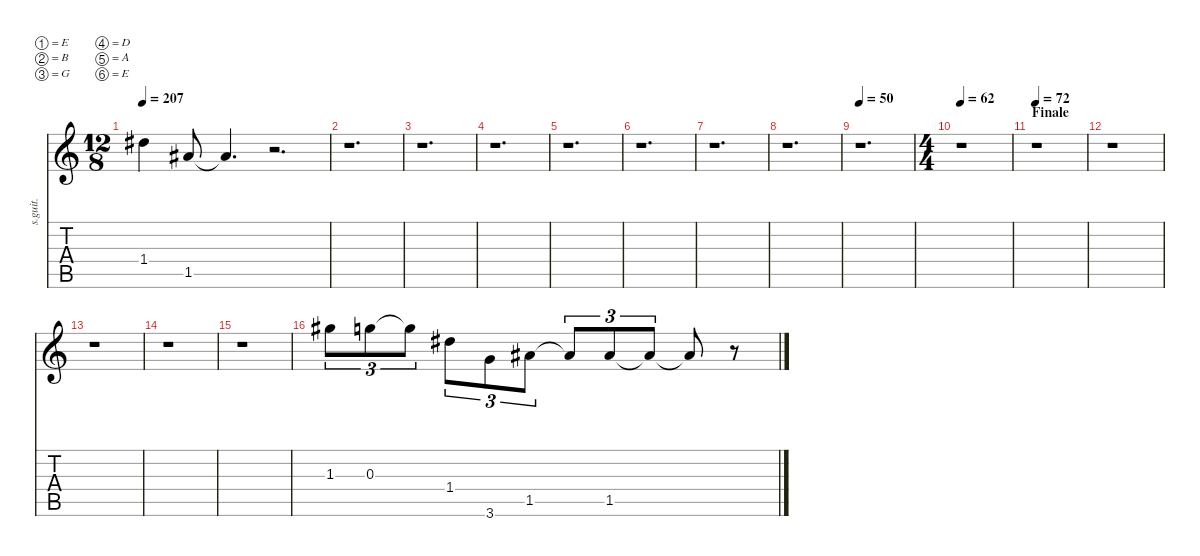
\defaultSystemsLayout 4
\hideDynamics
\bracketExtendMode nobrackets
\track ("Freddie Mercury | Lead Vocals" "s.guit.") {instrument flute}
\staff {score tabs}
\tuning (E5 B4 G4 D4 A3 E3)
\displaytranspose 12
\ts (12 8)
\tempo 207
\clef g2
\ks c
1.4{acc #}.4{lyrics (0 "") lyrics (1 "") lyrics (2 "") lyrics (3 "") lyrics (4 "") dy f} 1.5{acc #}.8{lyrics (0 "") lyrics (1 "") lyrics (2 "") lyrics (3 "") lyrics (4 "")} 1.5{t acc #}.4{d lyrics (0 "") lyrics (1 "") lyrics (2 "") lyrics (3 "") lyrics (4 "")} r.2{d} |
r.1{d} |
r.1{d} |
r.1{d} |
r.1{d} |
r.1{d} |
r.1{d} |
r.1{d} |
\tempo 50
r.1{d} |
\ts (4 4)
\beaming (8 2 2 2 2)
\tempo 62
r.1 |
\section ("" "Finale")
\tempo 72
r.1 |
r.1 |
r.1 |
r.1 |
r.1 |
1.3{acc #}.8{tu (3 2) lyrics (0 "") lyrics (1 "") lyrics (2 "") lyrics (3 "") lyrics (4 "")} 0.3.8{tu (3 2) lyrics (0 "") lyrics (1 "") lyrics (2 "") lyrics (3 "") lyrics (4 "")} 0.3{t}.8{tu (3 2) lyrics (0 "") lyrics (1 "") lyrics (2 "") lyrics (3 "") lyrics (4 "")} 1.4{acc #}.8{tu (3 2) lyrics (0 "") lyrics (1 "") lyrics (2 "") lyrics (3 "") lyrics (4 "")} 3.6.8{tu (3 2) lyrics (0 "") lyrics (1 "") lyrics (2 "") lyrics (3 "") lyrics (4 "")} 1.5{acc #}.8{tu (3 2) lyrics (0 "") lyrics (1 "") lyrics (2 "") lyrics (3 "") lyrics (4 "")} 1.5{t acc #}.8{tu (3 2) lyrics (0 "") lyrics (1 "") lyrics (2 "") lyrics (3 "") lyrics (4 "")} 1.5{acc #}.8{tu (3 2) lyrics (0 "") lyrics (1 "") lyrics (2 "") lyrics (3 "") lyrics (4 "")} 1.5{t acc #}.8{tu (3 2) lyrics (0 "") lyrics (1 "") lyrics (2 "") lyrics (3 "") lyrics (4 "")} 1.5{t acc #}.8{lyrics (0 "") lyrics (1 "") lyrics (2 "") lyrics (3 "") lyrics (4 "")} r.8
